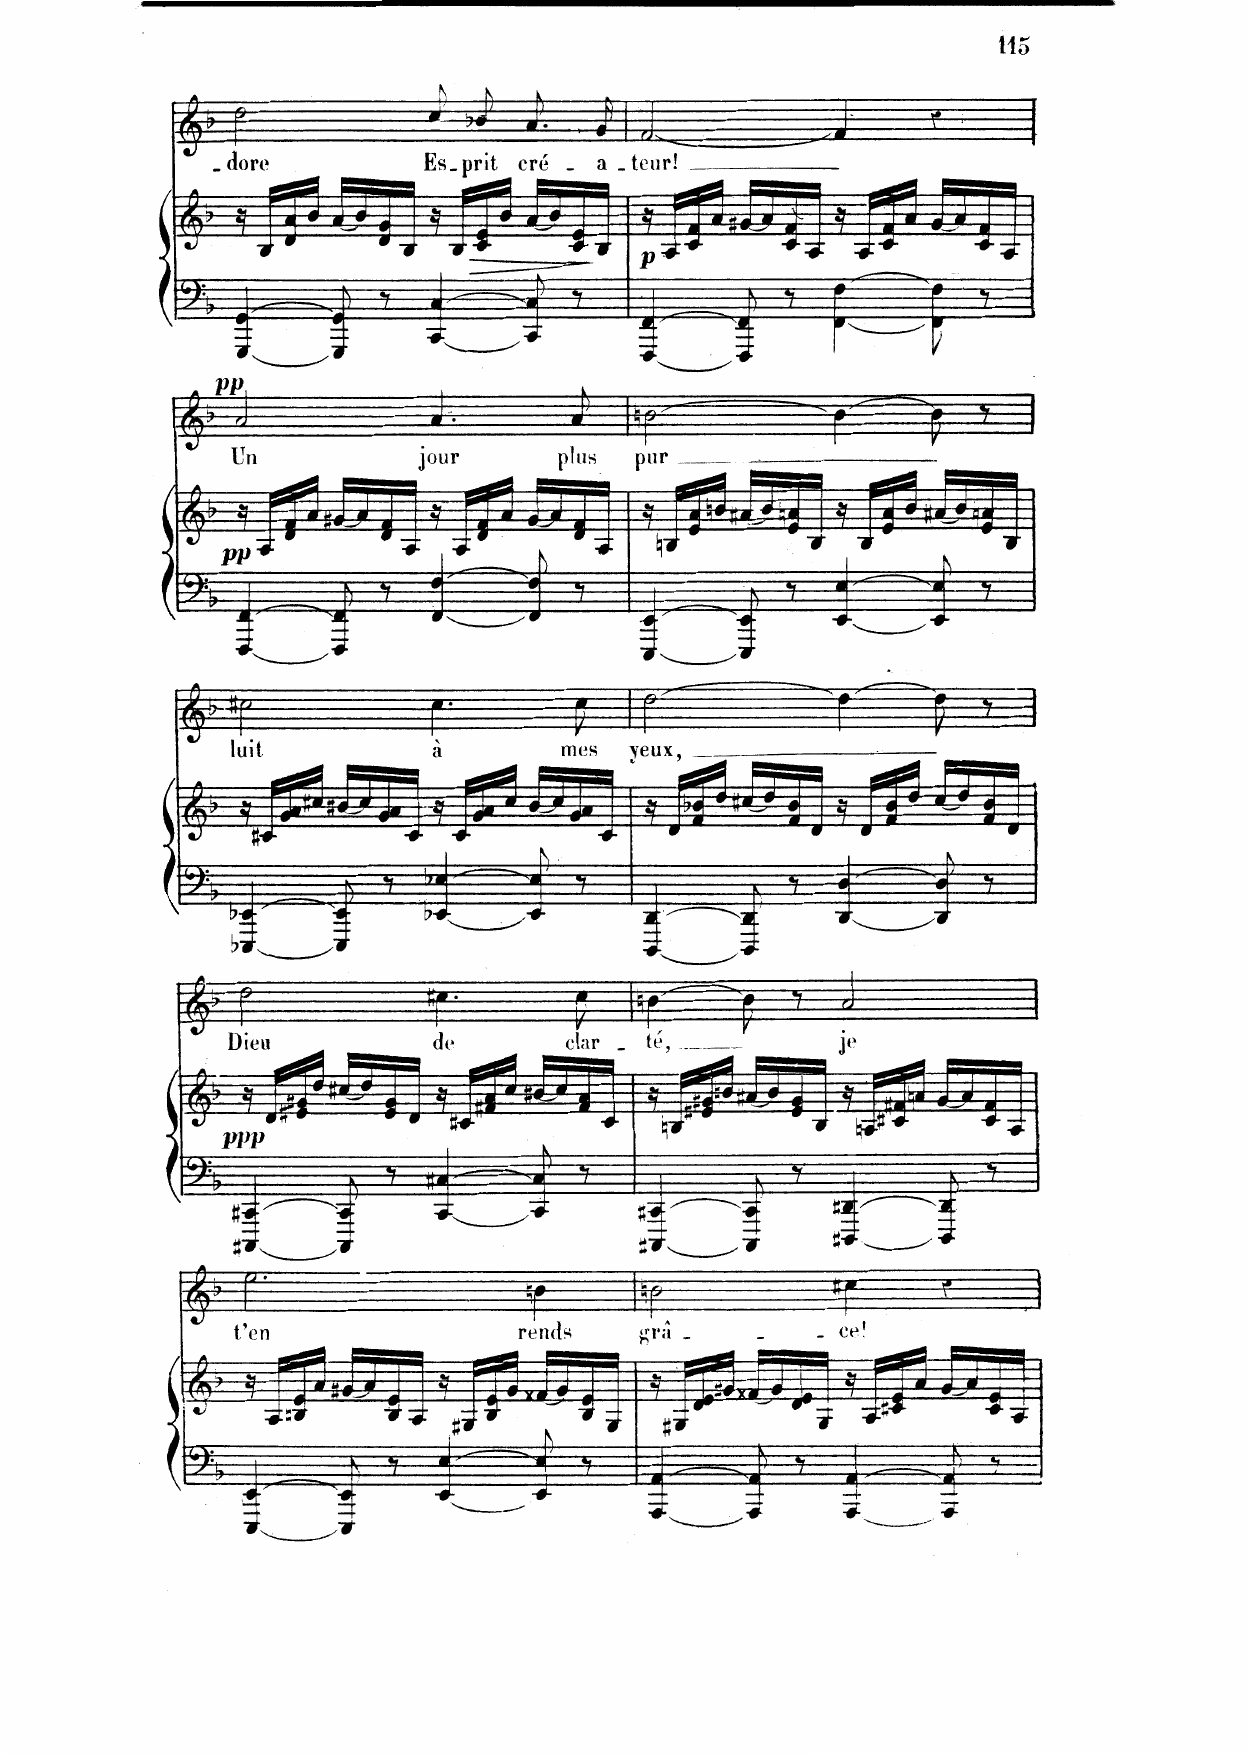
**kern	**kern	**dynam	**kern	**text	**dynam
*part2	*part2	*part2	*part1	*part1	*part1
*staff3	*staff2	*staff2/3	*staff1	*staff1	*staff1
*I"Piano	*	*	*I"Chant Voice	*	*
*I'Pno	*	*	*	*	*
*clefF4	*clefG2	*	*clefG2	*	*
*k[b-]	*k[b-]	*	*k[b-]	*	*
*M4/4	*M4/4	*	*M4/4	*	*
*met(c)	*met(c)	*	*met(c)	*	*
=17	=17	=17	=17	=17	=17
[4GGG/ [4GG/	16r	.	2dd\	-- dore	.
.	16B-/LL	.	.	.	.
.	16d/ 16a/	.	.	.	.
.	16b-/JJ	.	.	.	.
8GGG/] 8GG/]	(16a/LL	.	.	.	.
.	16b-/)	.	.	.	.
8r	16d/ 16g/	.	.	.	.
.	16B-/JJ	.	.	.	.
[4CC/ [4C/	16r	.	8cc/L	Es-	.
.	16B-/LL	.	.	.	.
!	!	!LO:HP:b	!	!	!
.	16c/ 16e/	>	8b-X/J	-prit	.
.	16b-/JJ	.	.	.	.
8CC/] 8C/]	(16a/LL	.	8.a/L	cré-	.
.	16b-/)	.	.	.	.
8r	16c/ 16e/	.	.	.	.
.	16B-/JJ	]	16g/Jk	-a-	.
=18	=18	=18	=18	=18	=18
!	!	!LO:DY:b	!	!	!
[4FFF/ [4FF/	16r	p	[2f/	-teur!	.
.	16A/LL	.	.	.	.
.	16c/ 16f/	.	.	.	.
.	16a/JJ	.	.	.	.
8FFF/] 8FF/]	(16g#X/LL	.	.	.	.
.	16a/)	.	.	.	.
8r	16c/ 16f/	.	.	.	.
.	16A/JJ	.	.	.	.
[4FF\ [4F\	16r	.	4f/]	.	.
.	16A/LL	.	.	.	.
.	16c/ 16f/	.	.	.	.
.	16a/JJ	.	.	.	.
8FF\] 8F\]	(16g#/LL	.	4r	.	.
.	16a/)	.	.	.	.
8r	16c/ 16f/	.	.	.	.
.	16A/JJ	.	.	.	.
=19	=19	=19	=19	=19	=19
!	!	!LO:DY:b	!	!	!LO:DY:a
[4FFF/ [4FF/	16r	pp	2a/	Un	pp
.	16A/LL	.	.	.	.
.	16d/ 16f/	.	.	.	.
.	16a/JJ	.	.	.	.
8FFF/] 8FF/]	(16g#X/LL	.	.	.	.
.	16a/)	.	.	.	.
8r	16d/ 16f/	.	.	.	.
.	16A/JJ	.	.	.	.
[4FF/ [4F/	16r	.	4.a/	jour	.
.	16A/LL	.	.	.	.
.	16d/ 16f/	.	.	.	.
.	16a/JJ	.	.	.	.
8FF/] 8F/]	(16g#/LL	.	.	.	.
.	16a/)	.	.	.	.
8r	16d/ 16f/	.	8a/	plus	.
.	16A/JJ	.	.	.	.
=20	=20	=20	=20	=20	=20
[4EEE/ [4EE/	16r	.	[2bn\	pur	.
.	16Bn/LL	.	.	.	.
.	16e/ 16a/	.	.	.	.
.	16bn/JJ	.	.	.	.
8EEE/] 8EE/]	(16a#X/LL	.	.	.	.
.	16b/)	.	.	.	.
8r	16e/ 16an/	.	.	.	.
.	16B/JJ	.	.	.	.
[4EE/ [4E/	16r	.	4b\_	.	.
.	16B/LL	.	.	.	.
.	16e/ 16a/	.	.	.	.
.	16b/JJ	.	.	.	.
8EE/] 8E/]	(16a#X/LL	.	8b\]	.	.
.	16b/)	.	.	.	.
8r	16e/ 16an/	.	8r	.	.
.	16B/JJ	.	.	.	.
=21	=21	=21	=21	=21	=21
[4EEE-X/ [4EE-X/	16r	.	2cc#X\	luit	.
.	16c#X/LL	.	.	.	.
.	16g/ 16a/	.	.	.	.
.	16cc#X/JJ	.	.	.	.
8EEE-/] 8EE-/]	(16b#X/LL	.	.	.	.
.	16cc#/)	.	.	.	.
8r	16g/ 16a/	.	.	.	.
.	16c#/JJ	.	.	.	.
[4EE-X/ [4E-X/	16r	.	4.cc#\	à	.
.	16c#/LL	.	.	.	.
.	16g/ 16a/	.	.	.	.
.	16cc#/JJ	.	.	.	.
8EE-/] 8E-/]	(16b#/LL	.	.	.	.
.	16cc#/)	.	.	.	.
8r	16g/ 16a/	.	8cc#\	mes	.
.	16c#/JJ	.	.	.	.
=22	=22	=22	=22	=22	=22
[4DDD/ [4DD/	16r	.	[2dd\	yeux,	.
.	16d/LL	.	.	.	.
.	16f/ 16b-X/	.	.	.	.
.	16dd/JJ	.	.	.	.
8DDD/] 8DD/]	(16cc#X/LL	.	.	.	.
.	16dd/)	.	.	.	.
8r	16f/ 16b-/	.	.	.	.
.	16d/JJ	.	.	.	.
[4DD/ [4D/	16r	.	4dd\_	.	.
.	16d/LL	.	.	.	.
.	16f/ 16b-/	.	.	.	.
.	16dd/JJ	.	.	.	.
8DD/] 8D/]	(16cc#/LL	.	8dd\]	.	.
.	16dd/)	.	.	.	.
8r	16f/ 16b-/	.	8r	.	.
.	16d/JJ	.	.	.	.
=23	=23	=23	=23	=23	=23
!	!	!LO:DY:b	!	!	!
[4CCC#X/ [4CC#X/	16r	ppp	2dd\	Dieu	.
.	16d/LL	.	.	.	.
.	16e#X/ 16g#X/	.	.	.	.
.	16dd/JJ	.	.	.	.
8CCC#/] 8CC#/]	(16cc#X/LL	.	.	.	.
.	16dd/)	.	.	.	.
8r	16e#/ 16g#/	.	.	.	.
.	16d/JJ	.	.	.	.
[4CC#/ [4C#X/	16r	.	4.cc#X\	de	.
.	16c#X/LL	.	.	.	.
.	16f#X/ 16a/	.	.	.	.
.	16cc#/JJ	.	.	.	.
8CC#/] 8C#/]	(16b#X/LL	.	.	.	.
.	16cc#/)	.	.	.	.
8r	16f#/ 16a/	.	8cc#\	clar-	.
.	16c#/JJ	.	.	.	.
=24	=24	=24	=24	=24	=24
[4CCC#X/ [4CC#X/	16r	.	[4bn\	-té,	.
.	16Bn/LL	.	.	.	.
.	16e#X/ 16g#X/	.	.	.	.
.	16bn/JJ	.	.	.	.
8CCC#/] 8CC#/]	(16a#X/LL	.	8b\]	.	.
.	16b/)	.	.	.	.
8r	16e#/ 16g#/	.	8r	.	.
.	16B/JJ	.	.	.	.
[4DDD#X/ [4DD#X/	16r	.	2a/	je	.
.	16An/LL	.	.	.	.
.	16c#X/ 16f#X/	.	.	.	.
.	16an/JJ	.	.	.	.
8DDD#/] 8DD#/]	(16g#/LL	.	.	.	.
.	16a/)	.	.	.	.
8r	16c#/ 16f#/	.	.	.	.
.	16A/JJ	.	.	.	.
=25	=25	=25	=25	=25	=25
[4EEE/ [4EE/	16r	.	2.ee\	t’en	.
.	16A/LL	.	.	.	.
.	16Bn/ 16e/	.	.	.	.
.	16a/JJ	.	.	.	.
8EEE/] 8EE/]	(16g#X/LL	.	.	.	.
.	16a/)	.	.	.	.
8r	16B/ 16e/	.	.	.	.
.	16A/JJ	.	.	.	.
[4EE/ [4E/	16r	.	.	.	.
.	16G#X/LL	.	.	.	.
.	16B/ 16e/	.	.	.	.
.	16g#/JJ	.	.	.	.
8EE/] 8E/]	(16f##X/LL	.	4bn\	rends	.
.	16g#/)	.	.	.	.
8r	16B/ 16e/	.	.	.	.
.	16G#/JJ	.	.	.	.
=26	=26	=26	=26	=26	=26
[4AAA/ [4AA/	16r	.	2bn\	grâ-	.
.	16G#X/LL	.	.	.	.
.	16d/ 16e/	.	.	.	.
.	16g#X/JJ	.	.	.	.
8AAA/] 8AA/]	(16f##X/LL	.	.	.	.
.	16g#/)	.	.	.	.
8r	16d/ 16e/	.	.	.	.
.	16G#/JJ	.	.	.	.
[4AAA/ [4AA/	16r	.	4cc#X\	-ce!	.
.	16A/LL	.	.	.	.
.	16c#X/ 16e/	.	.	.	.
.	16a/JJ	.	.	.	.
8AAA/] 8AA/]	(16g#/LL	.	4r	.	.
.	16a/)	.	.	.	.
8r	16c#/ 16e/	.	.	.	.
.	16A/JJ	.	.	.	.
=	=	=	=	=	=
*-	*-	*-	*-	*-	*-
